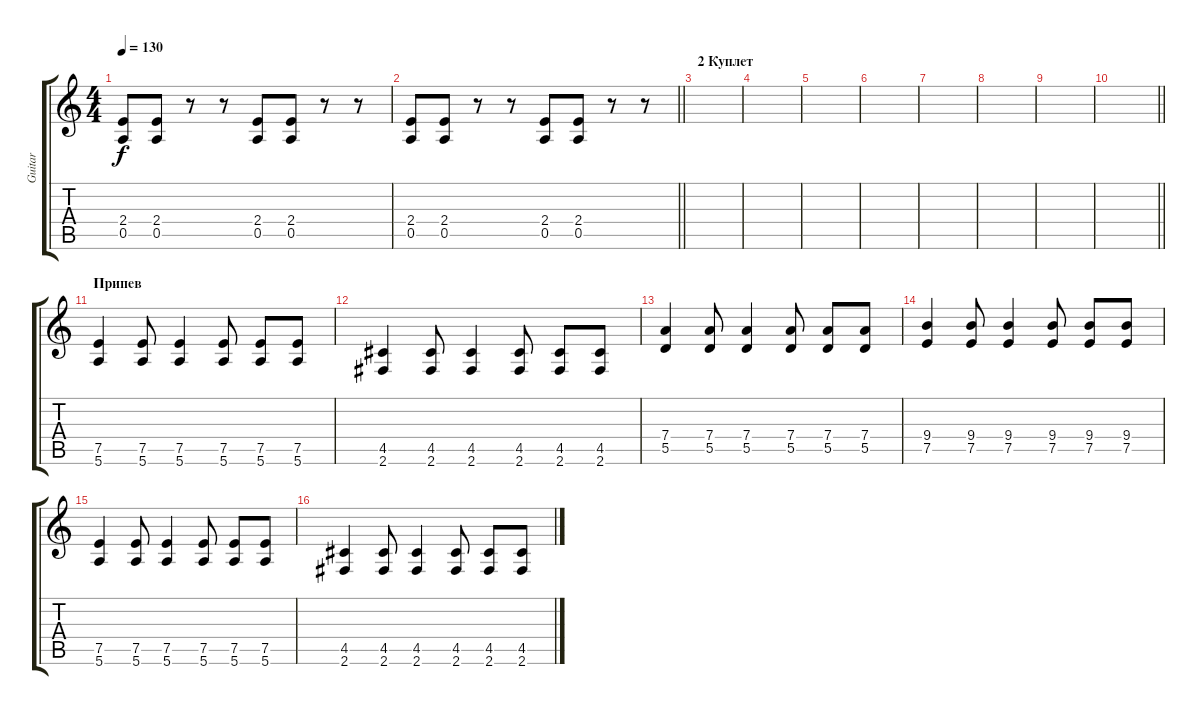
\track ("Guitar" "Guitar") {instrument distortionguitar}
\staff {score tabs}
\tuning (E4 B3 G3 D3 A2 E2) {hide}
\ts (4 4)
\tempo 130
\clef g2
\ks c
(2.4 0.5).8{dy f} (2.4 0.5).8 r.8 r.8 (2.4 0.5).8 (2.4 0.5).8 r.8 r.8 |
\barLineRight lightlight
(2.4 0.5).8 (2.4 0.5).8 r.8 r.8 (2.4 0.5).8 (2.4 0.5).8 r.8 r.8 |
\section ("" "2 Куплет")
|
|
|
|
|
|
|
\barLineRight lightlight
|
\section ("" "Припев")
(7.5 5.6).4 (7.5 5.6).8 (7.5 5.6).4 (7.5 5.6).8 (7.5 5.6).8 (7.5 5.6).8 |
(4.5 2.6).4 (4.5 2.6).8 (4.5 2.6).4 (4.5 2.6).8 (4.5 2.6).8 (4.5 2.6).8 |
(7.4 5.5).4 (7.4 5.5).8 (7.4 5.5).4 (7.4 5.5).8 (7.4 5.5).8 (7.4 5.5).8 |
(9.4 7.5).4 (9.4 7.5).8 (9.4 7.5).4 (9.4 7.5).8 (9.4 7.5).8 (9.4 7.5).8 |
(7.5 5.6).4 (7.5 5.6).8 (7.5 5.6).4 (7.5 5.6).8 (7.5 5.6).8 (7.5 5.6).8 |
(4.5 2.6).4 (4.5 2.6).8 (4.5 2.6).4 (4.5 2.6).8 (4.5 2.6).8 (4.5 2.6).8
